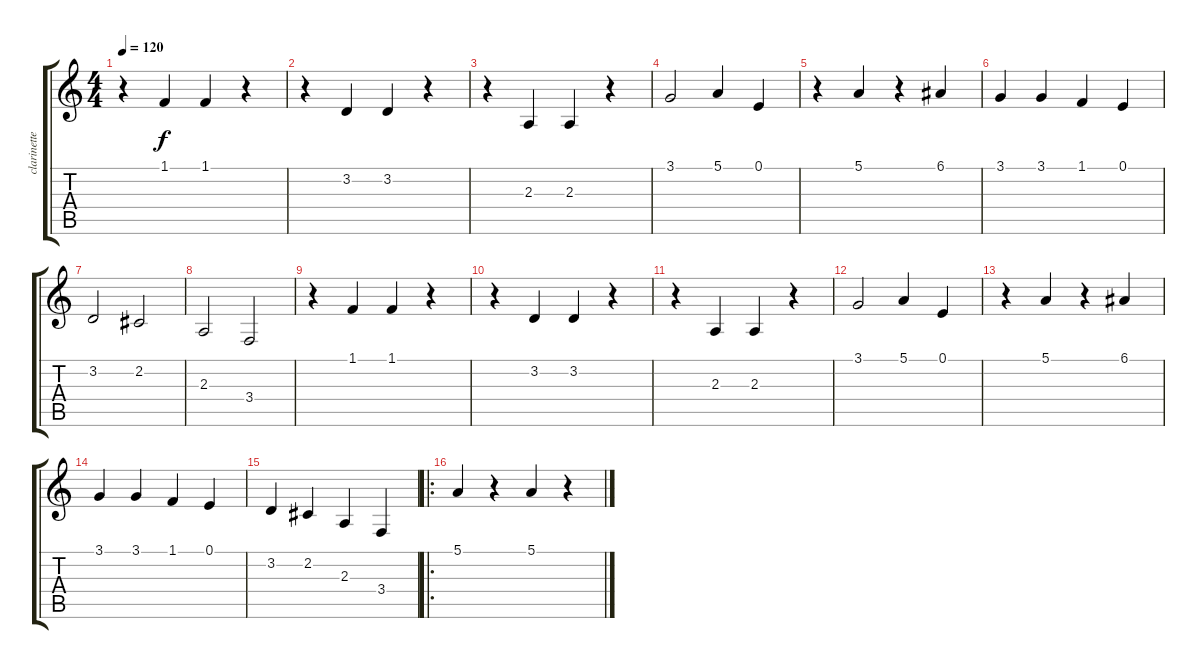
\track ("clarinette" "clarinette") {instrument clarinet}
\staff {score tabs}
\tuning (E4 B3 G3 D3 A2 E2) {hide}
\ts (4 4)
\tempo 120
\clef g2
\ks c
r.4{dy f} 1.1.4 1.1.4 r.4 |
r.4 3.2.4 3.2.4 r.4 |
r.4 2.3.4 2.3.4 r.4 |
3.1.2 5.1.4 0.1.4 |
r.4 5.1.4 r.4 6.1.4 |
3.1.4 3.1.4 1.1.4 0.1.4 |
3.2.2 2.2.2 |
2.3.2 3.4.2 |
r.4 1.1.4 1.1.4 r.4 |
r.4 3.2.4 3.2.4 r.4 |
r.4 2.3.4 2.3.4 r.4 |
3.1.2 5.1.4 0.1.4 |
r.4 5.1.4 r.4 6.1.4 |
3.1.4 3.1.4 1.1.4 0.1.4 |
3.2.4 2.2.4 2.3.4 3.4.4 |
\ro
5.1.4 r.4 5.1.4 r.4
